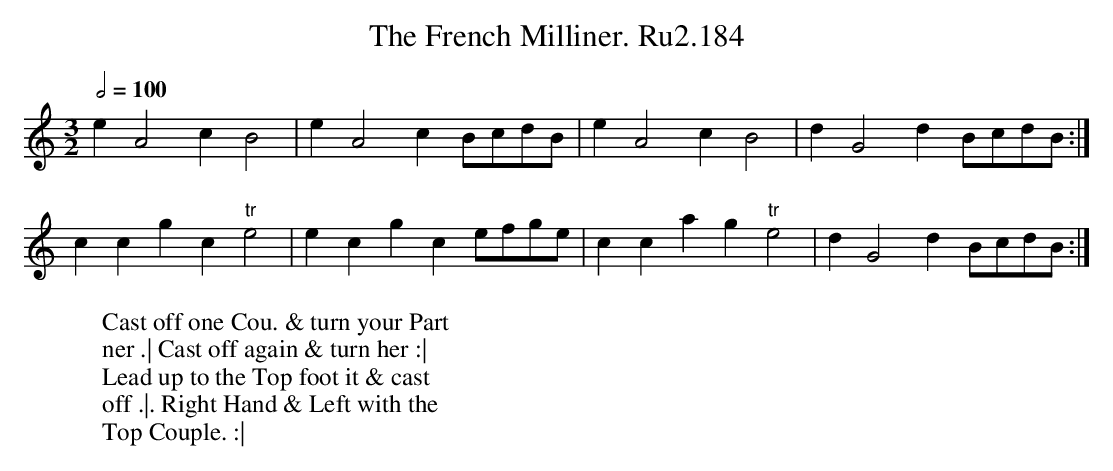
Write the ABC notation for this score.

X:1
T:French Milliner. Ru2.184, The
M:3/2
L:1/4
Q:1/2=100
K:C
eA2cB2|eA2cB/c/d/B/|eA2cB2|dG2d B/c/d/B/:|
ccgc"tr"e2|ecgce/f/g/e/|ccag"tr"e2|dG2dB/c/d/B/:|
W:Cast off one Cou. & turn your Part
W:ner .| Cast off again & turn her :|
W:Lead up to the Top foot it & cast
W:off .|. Right Hand & Left with the
W:Top Couple. :|
